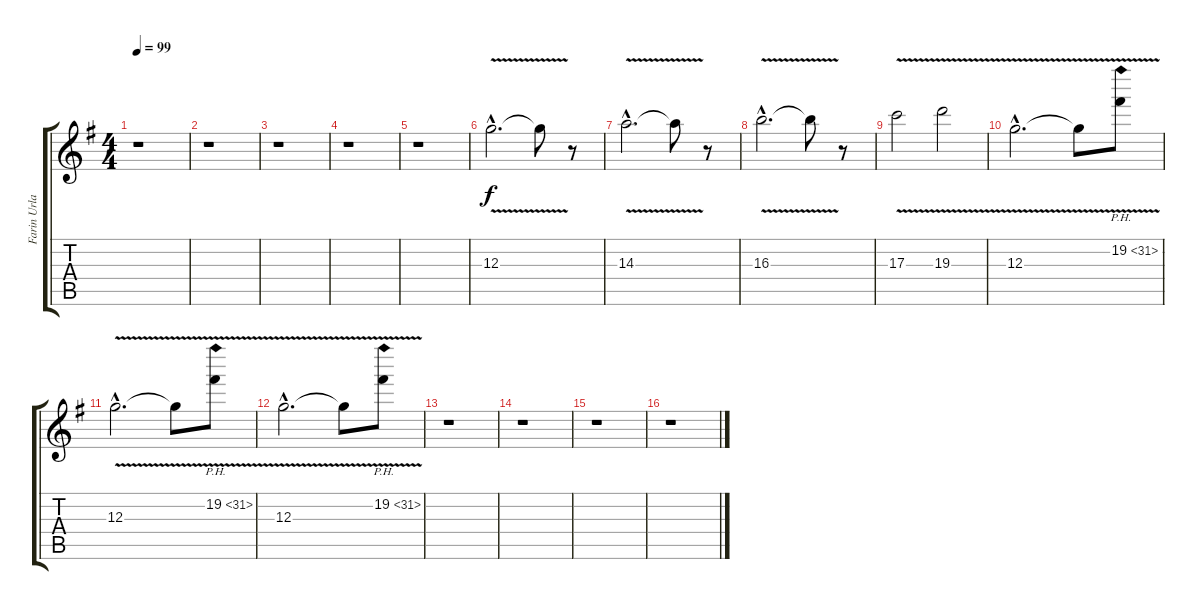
\track ("Farin Urlaub Fills" "Farin Urla") {instrument distortionguitar}
\staff {score tabs}
\tuning (E4 B3 G3 D3 A2 E2) {hide}
\ts (4 4)
\tempo 99
\clef g2
\ks g
r.1{dy f} |
r.1 |
r.1 |
r.1 |
r.1 |
12.3{v hac}.2{d} 12.3{t}.8 r.8 |
14.3{v hac}.2{d} 14.3{t}.8 r.8 |
16.3{v hac}.2{d} 16.3{t}.8 r.8 |
17.3{v}.2 19.3{v}.2 |
12.3{v hac}.2{d} 12.3{t}.8 19.2{ph 12 v}.8 |
12.3{v hac}.2{d} 12.3{t}.8 19.2{ph 12 v}.8 |
12.3{v hac}.2{d} 12.3{t}.8 19.2{ph 12 v}.8 |
r.1 |
r.1 |
r.1 |
r.1
